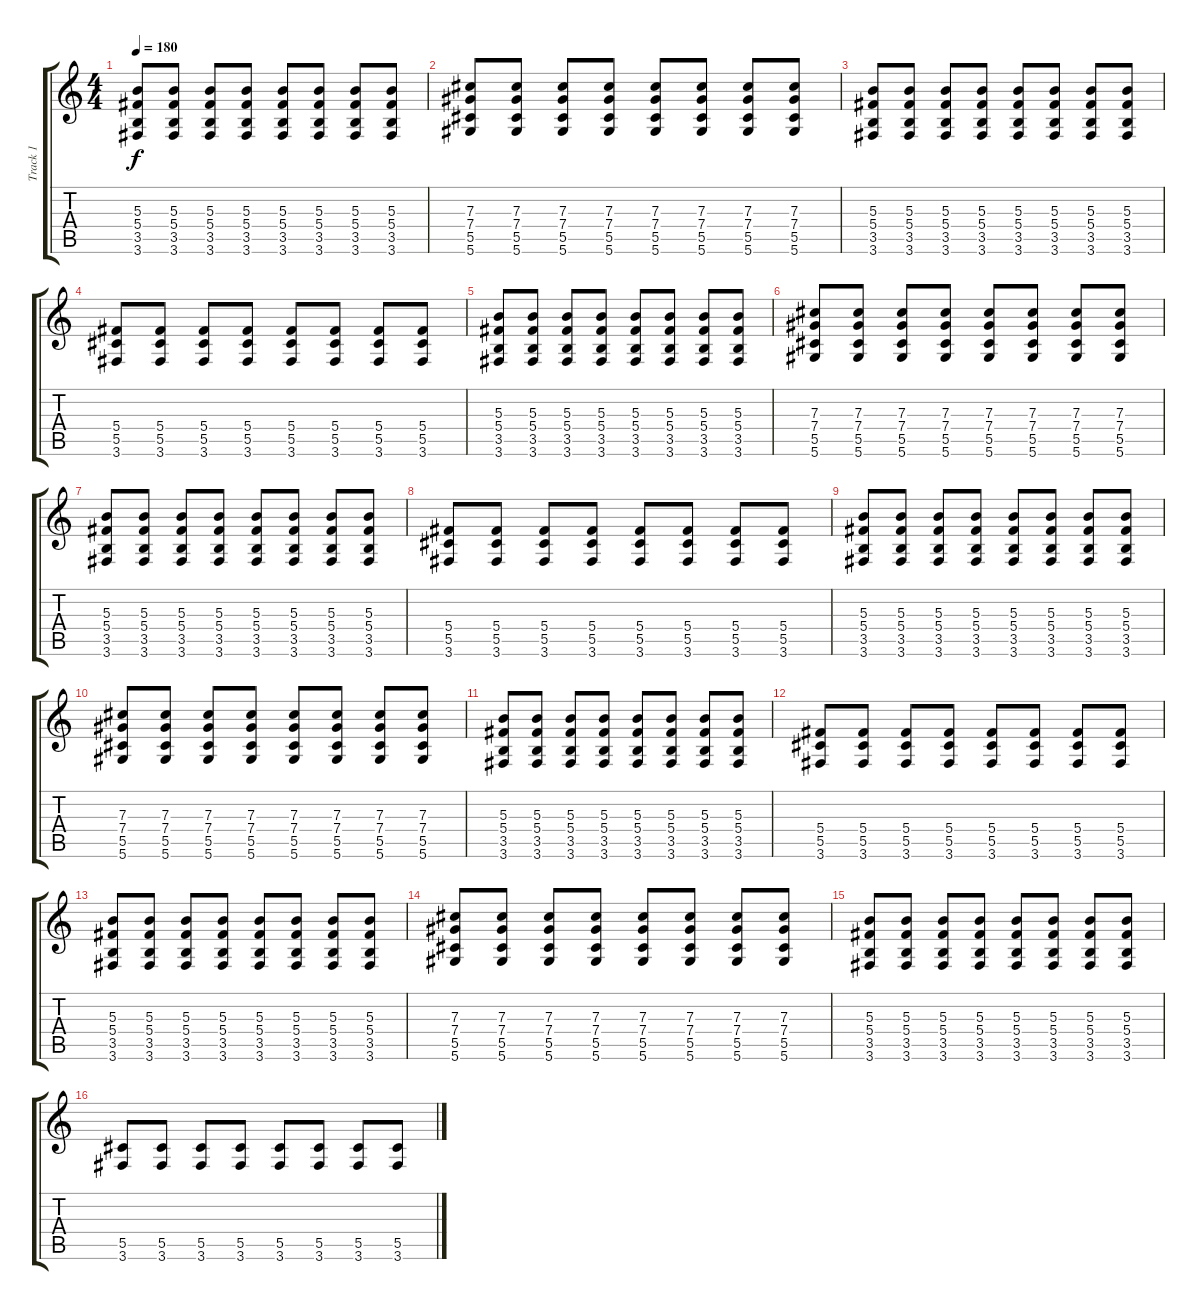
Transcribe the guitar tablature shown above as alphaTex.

\track ("Track 1" "Track 1") {instrument distortionguitar}
\staff {score tabs}
\tuning (Eb4 Bb3 Gb3 Db3 Ab2 Eb2) {hide}
\ts (4 4)
\tempo 180
\clef g2
\ks c
(5.3 5.4 3.5 3.6).8{dy f} (5.3 5.4 3.5 3.6).8 (5.3 5.4 3.5 3.6).8 (5.3 5.4 3.5 3.6).8 (5.3 5.4 3.5 3.6).8 (5.3 5.4 3.5 3.6).8 (5.3 5.4 3.5 3.6).8 (5.3 5.4 3.5 3.6).8 |
(7.3 7.4 5.5 5.6).8 (7.3 7.4 5.5 5.6).8 (7.3 7.4 5.5 5.6).8 (7.3 7.4 5.5 5.6).8 (7.3 7.4 5.5 5.6).8 (7.3 7.4 5.5 5.6).8 (7.3 7.4 5.5 5.6).8 (7.3 7.4 5.5 5.6).8 |
(5.3 5.4 3.5 3.6).8 (5.3 5.4 3.5 3.6).8 (5.3 5.4 3.5 3.6).8 (5.3 5.4 3.5 3.6).8 (5.3 5.4 3.5 3.6).8 (5.3 5.4 3.5 3.6).8 (5.3 5.4 3.5 3.6).8 (5.3 5.4 3.5 3.6).8 |
(5.4 5.5 3.6).8 (5.4 5.5 3.6).8 (5.4 5.5 3.6).8 (5.4 5.5 3.6).8 (5.4 5.5 3.6).8 (5.4 5.5 3.6).8 (5.4 5.5 3.6).8 (5.4 5.5 3.6).8 |
(5.3 5.4 3.5 3.6).8 (5.3 5.4 3.5 3.6).8 (5.3 5.4 3.5 3.6).8 (5.3 5.4 3.5 3.6).8 (5.3 5.4 3.5 3.6).8 (5.3 5.4 3.5 3.6).8 (5.3 5.4 3.5 3.6).8 (5.3 5.4 3.5 3.6).8 |
(7.3 7.4 5.5 5.6).8 (7.3 7.4 5.5 5.6).8 (7.3 7.4 5.5 5.6).8 (7.3 7.4 5.5 5.6).8 (7.3 7.4 5.5 5.6).8 (7.3 7.4 5.5 5.6).8 (7.3 7.4 5.5 5.6).8 (7.3 7.4 5.5 5.6).8 |
(5.3 5.4 3.5 3.6).8 (5.3 5.4 3.5 3.6).8 (5.3 5.4 3.5 3.6).8 (5.3 5.4 3.5 3.6).8 (5.3 5.4 3.5 3.6).8 (5.3 5.4 3.5 3.6).8 (5.3 5.4 3.5 3.6).8 (5.3 5.4 3.5 3.6).8 |
(5.4 5.5 3.6).8 (5.4 5.5 3.6).8 (5.4 5.5 3.6).8 (5.4 5.5 3.6).8 (5.4 5.5 3.6).8 (5.4 5.5 3.6).8 (5.4 5.5 3.6).8 (5.4 5.5 3.6).8 |
(5.3 5.4 3.5 3.6).8 (5.3 5.4 3.5 3.6).8 (5.3 5.4 3.5 3.6).8 (5.3 5.4 3.5 3.6).8 (5.3 5.4 3.5 3.6).8 (5.3 5.4 3.5 3.6).8 (5.3 5.4 3.5 3.6).8 (5.3 5.4 3.5 3.6).8 |
(7.3 7.4 5.5 5.6).8 (7.3 7.4 5.5 5.6).8 (7.3 7.4 5.5 5.6).8 (7.3 7.4 5.5 5.6).8 (7.3 7.4 5.5 5.6).8 (7.3 7.4 5.5 5.6).8 (7.3 7.4 5.5 5.6).8 (7.3 7.4 5.5 5.6).8 |
(5.3 5.4 3.5 3.6).8 (5.3 5.4 3.5 3.6).8 (5.3 5.4 3.5 3.6).8 (5.3 5.4 3.5 3.6).8 (5.3 5.4 3.5 3.6).8 (5.3 5.4 3.5 3.6).8 (5.3 5.4 3.5 3.6).8 (5.3 5.4 3.5 3.6).8 |
(5.4 5.5 3.6).8 (5.4 5.5 3.6).8 (5.4 5.5 3.6).8 (5.4 5.5 3.6).8 (5.4 5.5 3.6).8 (5.4 5.5 3.6).8 (5.4 5.5 3.6).8 (5.4 5.5 3.6).8 |
(5.3 5.4 3.5 3.6).8 (5.3 5.4 3.5 3.6).8 (5.3 5.4 3.5 3.6).8 (5.3 5.4 3.5 3.6).8 (5.3 5.4 3.5 3.6).8 (5.3 5.4 3.5 3.6).8 (5.3 5.4 3.5 3.6).8 (5.3 5.4 3.5 3.6).8 |
(7.3 7.4 5.5 5.6).8 (7.3 7.4 5.5 5.6).8 (7.3 7.4 5.5 5.6).8 (7.3 7.4 5.5 5.6).8 (7.3 7.4 5.5 5.6).8 (7.3 7.4 5.5 5.6).8 (7.3 7.4 5.5 5.6).8 (7.3 7.4 5.5 5.6).8 |
(5.3 5.4 3.5 3.6).8 (5.3 5.4 3.5 3.6).8 (5.3 5.4 3.5 3.6).8 (5.3 5.4 3.5 3.6).8 (5.3 5.4 3.5 3.6).8 (5.3 5.4 3.5 3.6).8 (5.3 5.4 3.5 3.6).8 (5.3 5.4 3.5 3.6).8 |
(5.5 3.6).8 (5.5 3.6).8 (5.5 3.6).8 (5.5 3.6).8 (5.5 3.6).8 (5.5 3.6).8 (5.5 3.6).8 (5.5 3.6).8
